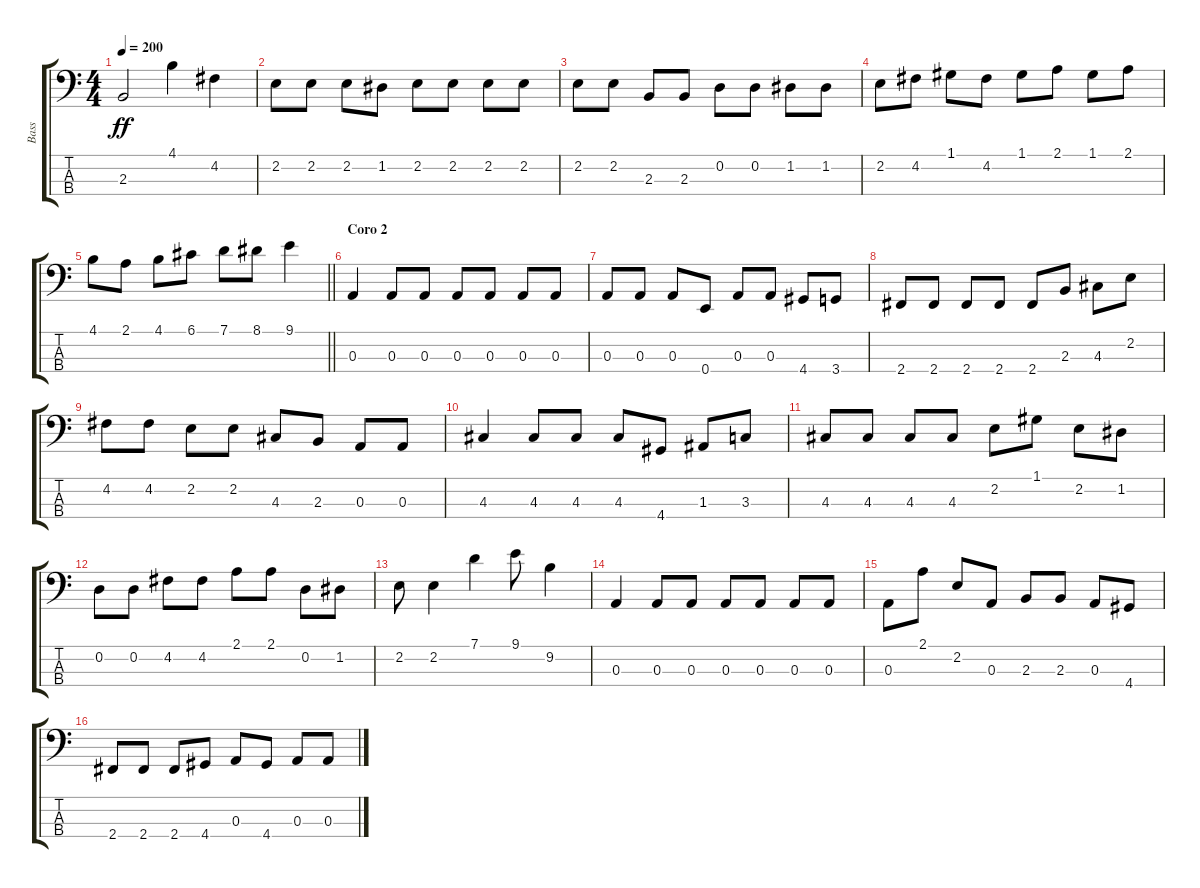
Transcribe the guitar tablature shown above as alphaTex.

\track ("Bass" "Bass") {instrument electricbasspick}
\staff {score tabs}
\tuning (G2 D2 A1 E1) {hide}
\ts (4 4)
\tempo 200
\clef f4
\ks c
2.3.2{dy ff} 4.1.4 4.2.4 |
2.2.8 2.2.8 2.2.8 1.2.8 2.2.8 2.2.8 2.2.8 2.2.8 |
2.2.8 2.2.8 2.3.8 2.3.8 0.2.8 0.2.8 1.2.8 1.2.8 |
2.2.8 4.2.8 1.1.8 4.2.8 1.1.8 2.1.8 1.1.8 2.1.8 |
\barLineRight lightlight
4.1.8 2.1.8 4.1.8 6.1.8 7.1.8 8.1.8 9.1.4 |
\section ("" "Coro 2")
0.3.4 0.3.8 0.3.8 0.3.8 0.3.8 0.3.8 0.3.8 |
0.3.8 0.3.8 0.3.8 0.4.8 0.3.8 0.3.8 4.4.8 3.4.8 |
2.4.8 2.4.8 2.4.8 2.4.8 2.4.8 2.3.8 4.3.8 2.2.8 |
4.2.8 4.2.8 2.2.8 2.2.8 4.3.8 2.3.8 0.3.8 0.3.8 |
4.3.4 4.3.8 4.3.8 4.3.8 4.4.8 1.3.8 3.3.8 |
4.3.8 4.3.8 4.3.8 4.3.8 2.2.8 1.1.8 2.2.8 1.2.8 |
0.2.8 0.2.8 4.2.8 4.2.8 2.1.8 2.1.8 0.2.8 1.2.8 |
2.2.8 2.2.4 7.1.4 9.1.8 9.2.4 |
0.3.4 0.3.8 0.3.8 0.3.8 0.3.8 0.3.8 0.3.8 |
0.3.8 2.1.8 2.2.8 0.3.8 2.3.8 2.3.8 0.3.8 4.4.8 |
2.4.8 2.4.8 2.4.8 4.4.8 0.3.8 4.4.8 0.3.8 0.3.8
